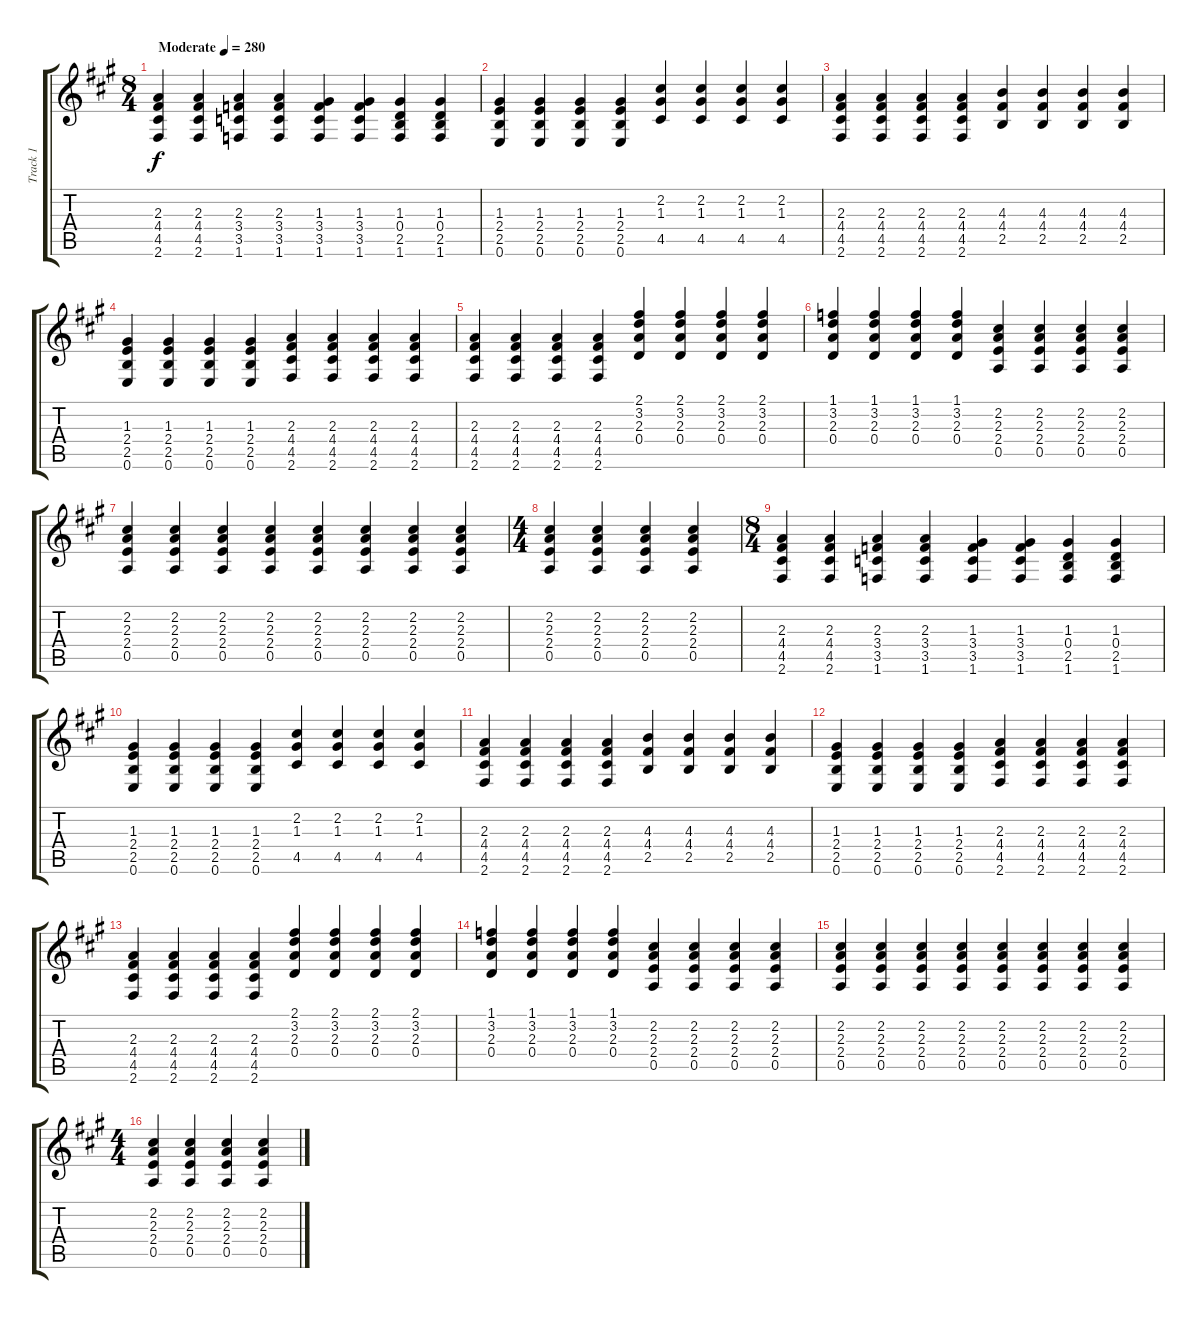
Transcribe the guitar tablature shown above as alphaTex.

\track ("Track 1" "Track 1") {instrument overdrivenguitar}
\staff {score tabs}
\tuning (E4 B3 G3 D3 A2 E2) {hide}
\ts (8 4)
\tempo (280 "Moderate")
\clef g2
\ks a
(2.3 4.4 4.5 2.6).4{dy f instrument overdrivenguitar} (2.3 4.4 4.5 2.6).4 (2.3 3.4 3.5 1.6).4 (2.3 3.4 3.5 1.6).4 (1.3 3.4 3.5 1.6).4 (1.3 3.4 3.5 1.6).4 (1.3 0.4 2.5 1.6).4 (1.3 0.4 2.5 1.6).4 |
(1.3 2.4 2.5 0.6).4 (1.3 2.4 2.5 0.6).4 (1.3 2.4 2.5 0.6).4 (1.3 2.4 2.5 0.6).4 (2.2 1.3 4.5).4 (2.2 1.3 4.5).4 (2.2 1.3 4.5).4 (2.2 1.3 4.5).4 |
(2.3 4.4 4.5 2.6).4 (2.3 4.4 4.5 2.6).4 (2.3 4.4 4.5 2.6).4 (2.3 4.4 4.5 2.6).4 (4.3 4.4 2.5).4 (4.3 4.4 2.5).4 (4.3 4.4 2.5).4 (4.3 4.4 2.5).4 |
(1.3 2.4 2.5 0.6).4 (1.3 2.4 2.5 0.6).4 (1.3 2.4 2.5 0.6).4 (1.3 2.4 2.5 0.6).4 (2.3 4.4 4.5 2.6).4 (2.3 4.4 4.5 2.6).4 (2.3 4.4 4.5 2.6).4 (2.3 4.4 4.5 2.6).4 |
(2.3 4.4 4.5 2.6).4 (2.3 4.4 4.5 2.6).4 (2.3 4.4 4.5 2.6).4 (2.3 4.4 4.5 2.6).4 (2.1 3.2 2.3 0.4).4 (2.1 3.2 2.3 0.4).4 (2.1 3.2 2.3 0.4).4 (2.1 3.2 2.3 0.4).4 |
(1.1 3.2 2.3 0.4).4 (1.1 3.2 2.3 0.4).4 (1.1 3.2 2.3 0.4).4 (1.1 3.2 2.3 0.4).4 (2.2 2.3 2.4 0.5).4 (2.2 2.3 2.4 0.5).4 (2.2 2.3 2.4 0.5).4 (2.2 2.3 2.4 0.5).4 |
(2.2 2.3 2.4 0.5).4 (2.2 2.3 2.4 0.5).4 (2.2 2.3 2.4 0.5).4 (2.2 2.3 2.4 0.5).4 (2.2 2.3 2.4 0.5).4 (2.2 2.3 2.4 0.5).4 (2.2 2.3 2.4 0.5).4 (2.2 2.3 2.4 0.5).4 |
\ts (4 4)
(2.2 2.3 2.4 0.5).4 (2.2 2.3 2.4 0.5).4 (2.2 2.3 2.4 0.5).4 (2.2 2.3 2.4 0.5).4 |
\ts (8 4)
(2.3 4.4 4.5 2.6).4 (2.3 4.4 4.5 2.6).4 (2.3 3.4 3.5 1.6).4 (2.3 3.4 3.5 1.6).4 (1.3 3.4 3.5 1.6).4 (1.3 3.4 3.5 1.6).4 (1.3 0.4 2.5 1.6).4 (1.3 0.4 2.5 1.6).4 |
(1.3 2.4 2.5 0.6).4 (1.3 2.4 2.5 0.6).4 (1.3 2.4 2.5 0.6).4 (1.3 2.4 2.5 0.6).4 (2.2 1.3 4.5).4 (2.2 1.3 4.5).4 (2.2 1.3 4.5).4 (2.2 1.3 4.5).4 |
(2.3 4.4 4.5 2.6).4 (2.3 4.4 4.5 2.6).4 (2.3 4.4 4.5 2.6).4 (2.3 4.4 4.5 2.6).4 (4.3 4.4 2.5).4 (4.3 4.4 2.5).4 (4.3 4.4 2.5).4 (4.3 4.4 2.5).4 |
(1.3 2.4 2.5 0.6).4 (1.3 2.4 2.5 0.6).4 (1.3 2.4 2.5 0.6).4 (1.3 2.4 2.5 0.6).4 (2.3 4.4 4.5 2.6).4 (2.3 4.4 4.5 2.6).4 (2.3 4.4 4.5 2.6).4 (2.3 4.4 4.5 2.6).4 |
(2.3 4.4 4.5 2.6).4 (2.3 4.4 4.5 2.6).4 (2.3 4.4 4.5 2.6).4 (2.3 4.4 4.5 2.6).4 (2.1 3.2 2.3 0.4).4 (2.1 3.2 2.3 0.4).4 (2.1 3.2 2.3 0.4).4 (2.1 3.2 2.3 0.4).4 |
(1.1 3.2 2.3 0.4).4 (1.1 3.2 2.3 0.4).4 (1.1 3.2 2.3 0.4).4 (1.1 3.2 2.3 0.4).4 (2.2 2.3 2.4 0.5).4 (2.2 2.3 2.4 0.5).4 (2.2 2.3 2.4 0.5).4 (2.2 2.3 2.4 0.5).4 |
(2.2 2.3 2.4 0.5).4 (2.2 2.3 2.4 0.5).4 (2.2 2.3 2.4 0.5).4 (2.2 2.3 2.4 0.5).4 (2.2 2.3 2.4 0.5).4 (2.2 2.3 2.4 0.5).4 (2.2 2.3 2.4 0.5).4 (2.2 2.3 2.4 0.5).4 |
\ts (4 4)
(2.2 2.3 2.4 0.5).4 (2.2 2.3 2.4 0.5).4 (2.2 2.3 2.4 0.5).4 (2.2 2.3 2.4 0.5).4
